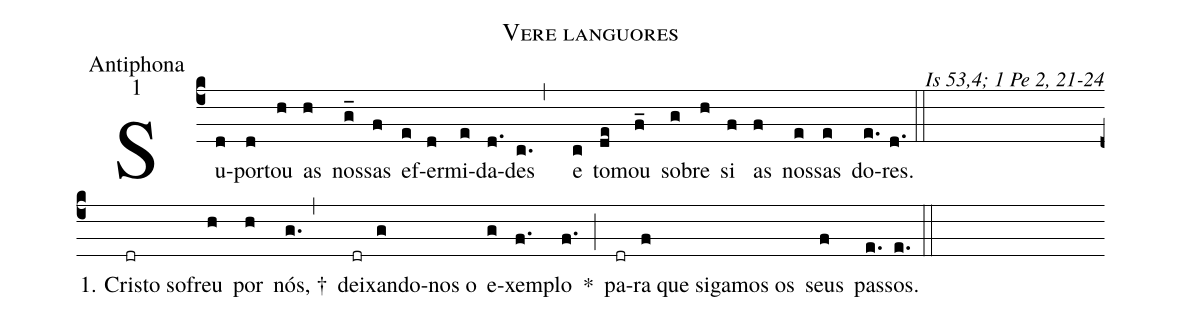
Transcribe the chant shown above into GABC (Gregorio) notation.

name:Vere languores ;
office-part:Antiphona;
mode:1;
commentary:Is 53,4; 1 Pe 2, 21-24;
%%
(c4) Su(d)por(d)tou(h) as(h) nos(g_)sas(f) ef(e)er(d)mi(e)da(d.)des(c.,) e(c) to(de)mou(f_) so(g)bre(h) si(f) as(f) nos(e)sas(e) do(e.)res.(d.) (::Z)
1. Cris(dr)to so()freu(h) por(h) nós, †(g.,) dei(dr)xando-nos o(g) e(g)xem(f.)plo(f.) *(;) pa(dr)ra que sigamos os(f) seus(f) pas(e.)sos.(e.) (::)
